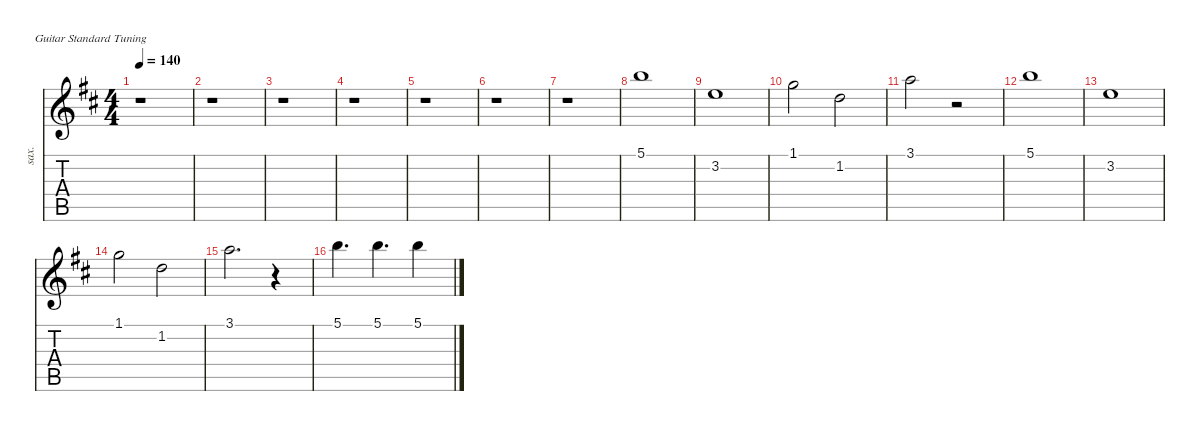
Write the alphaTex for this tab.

\defaultSystemsLayout 4
\hideDynamics
\bracketExtendMode nobrackets
\otherSystemsTrackNameOrientation horizontal
\track ("Keyboard" "sax.") {instrument tenorsax}
\staff {score tabs}
\tuning (E4 B3 G3 D3 A2 E2)
\displaytranspose 14
\ts (4 4)
\tempo 140
\clef g2
\ks d
r.1{dy f} |
r.1 |
r.1 |
r.1 |
r.1 |
r.1 |
r.1 |
5.1{acc forcenatural}.1 |
3.2{acc forcenatural}.1 |
1.1{acc forcenatural}.2 1.2{acc forcenatural}.2 |
3.1{acc forcenatural}.2 r.2 |
5.1{acc forcenatural}.1 |
3.2{acc forcenatural}.1 |
1.1{acc forcenatural}.2 1.2{acc forcenatural}.2 |
3.1{acc forcenatural}.2{d} r.4 |
5.1{acc forcenatural}.4{d} 5.1{acc forcenatural}.4{d} 5.1{acc forcenatural}.4
